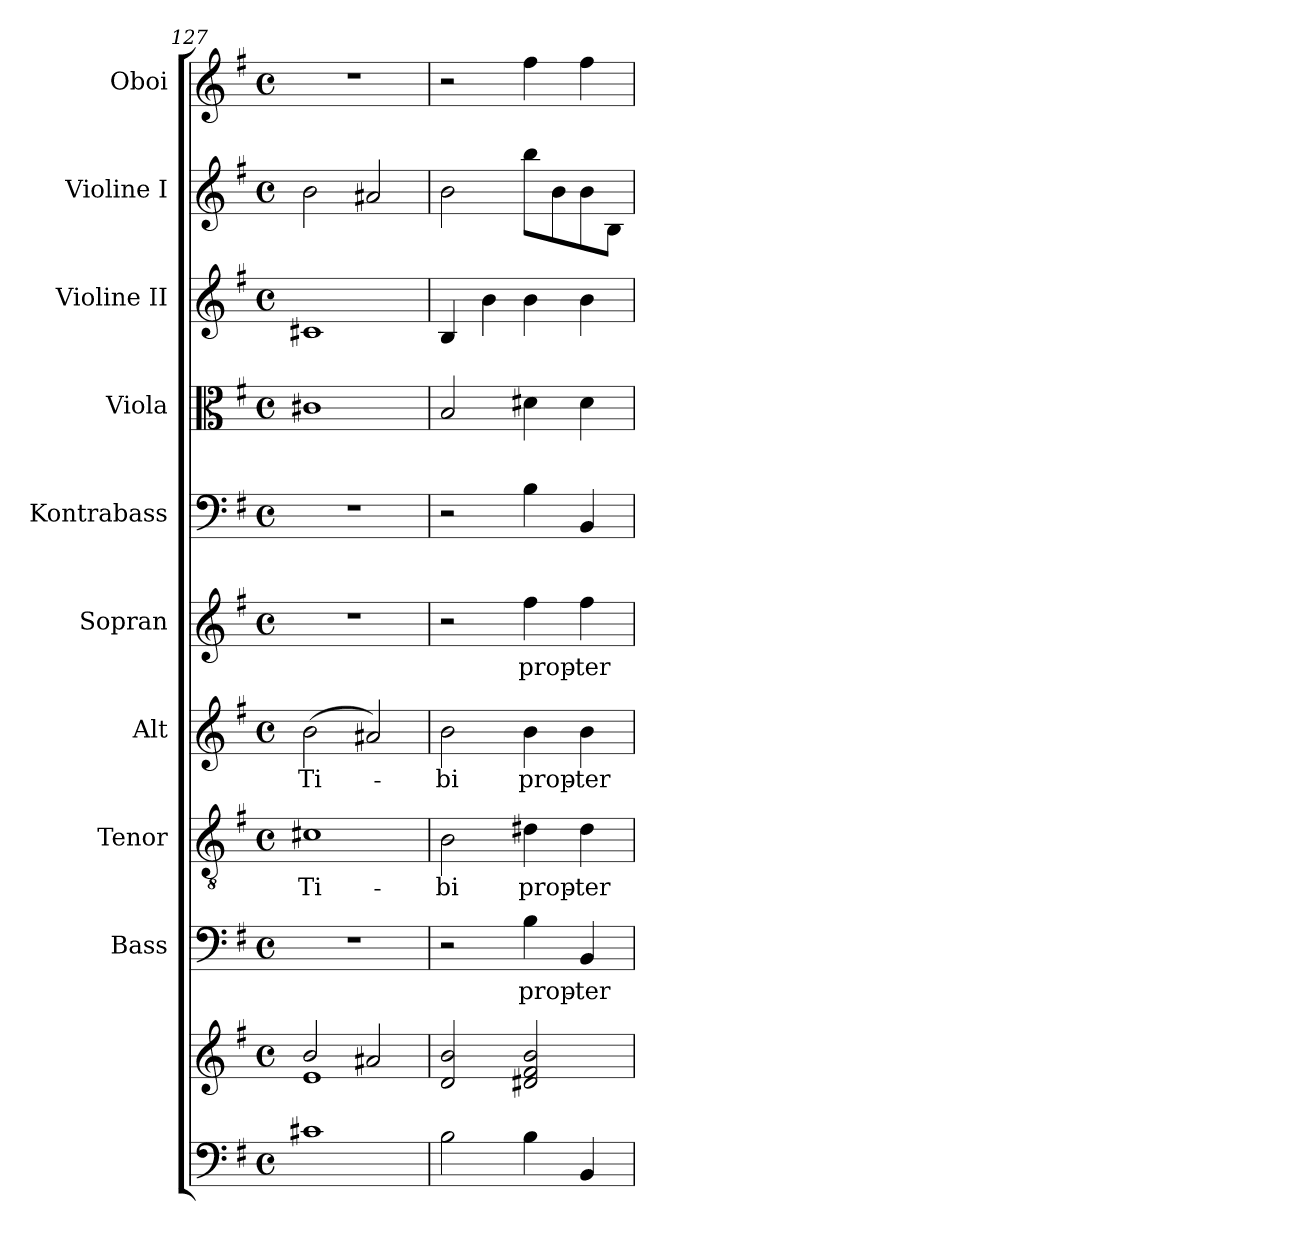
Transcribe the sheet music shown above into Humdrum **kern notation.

**kern	**kern	**kern	**text	**kern	**text	**kern	**text	**kern	**text	**kern	**kern	**kern	**kern	**kern
*part10	*part10	*part9	*part9	*part8	*part8	*part7	*part7	*part6	*part6	*part5	*part4	*part3	*part2	*part1
*staff11	*staff10	*staff9	*staff9	*staff8	*staff8	*staff7	*staff7	*staff6	*staff6	*staff5	*staff4	*staff3	*staff2	*staff1
*	*	*I"Bass	*	*I"Tenor	*	*I"Alt	*	*I"Sopran	*	*I"Kontrabass	*I"Viola	*I"Violine II	*I"Violine I	*I"Oboi
*	*	*I'B.	*	*I'T.	*	*I'A.	*	*I'S.	*	*I'Kb.	*I'Vla.	*I'Vl. II	*I'Vl. I	*I'Ob.
*clefF4	*clefG2	*clefF4	*	*clefGv2	*	*clefG2	*	*clefG2	*	*clefF4	*clefC3	*clefG2	*clefG2	*clefG2
*	*	*	*	*	*	*	*	*	*	*ITrd7c12	*	*	*	*
*k[f#]	*k[f#]	*k[f#]	*	*k[f#]	*	*k[f#]	*	*k[f#]	*	*k[f#]	*k[f#]	*k[f#]	*k[f#]	*k[f#]
*G:	*G:	*G:	*	*G:	*	*G:	*	*G:	*	*G:	*G:	*G:	*G:	*G:
*M4/4	*M4/4	*M4/4	*	*M4/4	*	*M4/4	*	*M4/4	*	*M4/4	*M4/4	*M4/4	*M4/4	*M4/4
*met(c)	*met(c)	*met(c)	*	*met(c)	*	*met(c)	*	*met(c)	*	*met(c)	*met(c)	*met(c)	*met(c)	*met(c)
=127	=127	=127	=127	=127	=127	=127	=127	=127	=127	=127	=127	=127	=127	=127
*	*^	*	*	*	*	*	*	*	*	*	*	*	*	*
!	!	!	!	!	!	!LO:LY:b	!	!LO:LY:b	!	!	!	!	!	!	!
1c#X	2b/	1e	1r	.	1c#X	Ti-	(>2b\	Ti-	1r	.	1r	1c#X	1c#X	2b\	1r
.	2a#X/	.	.	.	.	.	2a#X/)	.	.	.	.	.	.	2a#X/	.
*	*v	*v	*	*	*	*	*	*	*	*	*	*	*	*	*
=128	=128	=128	=128	=128	=128	=128	=128	=128	=128	=128	=128	=128	=128	=128
!	!	!	!	!	!LO:LY:b	!	!LO:LY:b	!	!	!	!	!	!	!
2B\	2d/ 2b/	2r	.	2B\	-bi	2b\	-bi	2r	.	2r	2B/	4B/	2b\	2r
.	.	.	.	.	.	.	.	.	.	.	.	4b\	.	.
!	!	!	!LO:LY:b	!	!LO:LY:b	!	!LO:LY:b	!	!LO:LY:b	!	!	!	!	!
4B\	2d#X/ 2f#/ 2b/	4B\	prop-	4d#X\	prop-	4b\	prop-	4ff#\	prop-	4BB\	4d#X\	4b\	8bb\L	4ff#\
.	.	.	.	.	.	.	.	.	.	.	.	.	8b\	.
!	!	!	!LO:LY:b	!	!LO:LY:b	!	!LO:LY:b	!	!LO:LY:b	!	!	!	!	!
4BB/	.	4BB/	-ter	4d#\	-ter	4b\	-ter	4ff#\	-ter	4BBB/	4d#\	4b\	8b\	4ff#\
.	.	.	.	.	.	.	.	.	.	.	.	.	8B\J	.
=	=	=	=	=	=	=	=	=	=	=	=	=	=	=
*-	*-	*-	*-	*-	*-	*-	*-	*-	*-	*-	*-	*-	*-	*-
